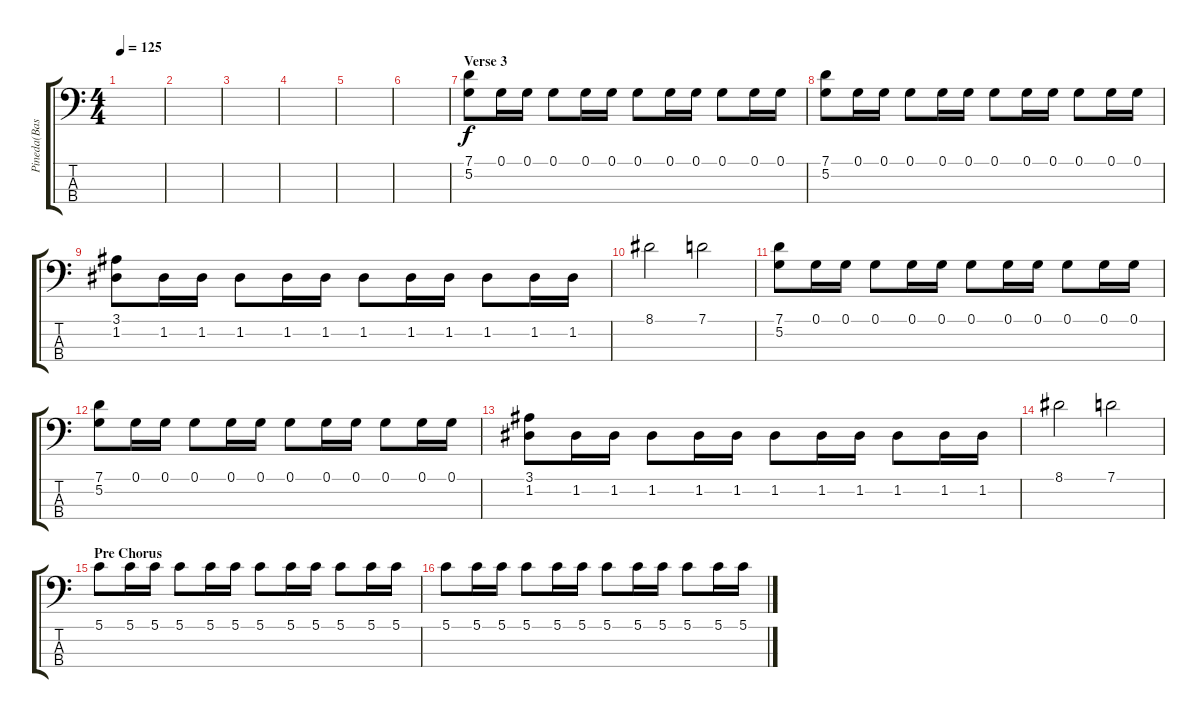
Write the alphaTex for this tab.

\track ("Pineda(Bass)" "Pineda(Bas") {instrument electricbassfinger}
\staff {score tabs}
\tuning (G2 D2 A1 E1) {hide}
\ts (4 4)
\tempo 125
\clef f4
\ks c
|
|
|
|
|
|
\section ("" "Verse 3")
(7.1 5.2).8 0.1.16 0.1.16 0.1.8 0.1.16 0.1.16 0.1.8 0.1.16 0.1.16 0.1.8 0.1.16 0.1.16 |
(7.1 5.2).8 0.1.16 0.1.16 0.1.8 0.1.16 0.1.16 0.1.8 0.1.16 0.1.16 0.1.8 0.1.16 0.1.16 |
(3.1 1.2).8 1.2.16 1.2.16 1.2.8 1.2.16 1.2.16 1.2.8 1.2.16 1.2.16 1.2.8 1.2.16 1.2.16 |
8.1.2 7.1.2 |
(7.1 5.2).8 0.1.16 0.1.16 0.1.8 0.1.16 0.1.16 0.1.8 0.1.16 0.1.16 0.1.8 0.1.16 0.1.16 |
(7.1 5.2).8 0.1.16 0.1.16 0.1.8 0.1.16 0.1.16 0.1.8 0.1.16 0.1.16 0.1.8 0.1.16 0.1.16 |
(3.1 1.2).8 1.2.16 1.2.16 1.2.8 1.2.16 1.2.16 1.2.8 1.2.16 1.2.16 1.2.8 1.2.16 1.2.16 |
8.1.2 7.1.2 |
\section ("" "Pre Chorus")
5.1.8 5.1.16 5.1.16 5.1.8 5.1.16 5.1.16 5.1.8 5.1.16 5.1.16 5.1.8 5.1.16 5.1.16 |
5.1.8 5.1.16 5.1.16 5.1.8 5.1.16 5.1.16 5.1.8 5.1.16 5.1.16 5.1.8 5.1.16 5.1.16
